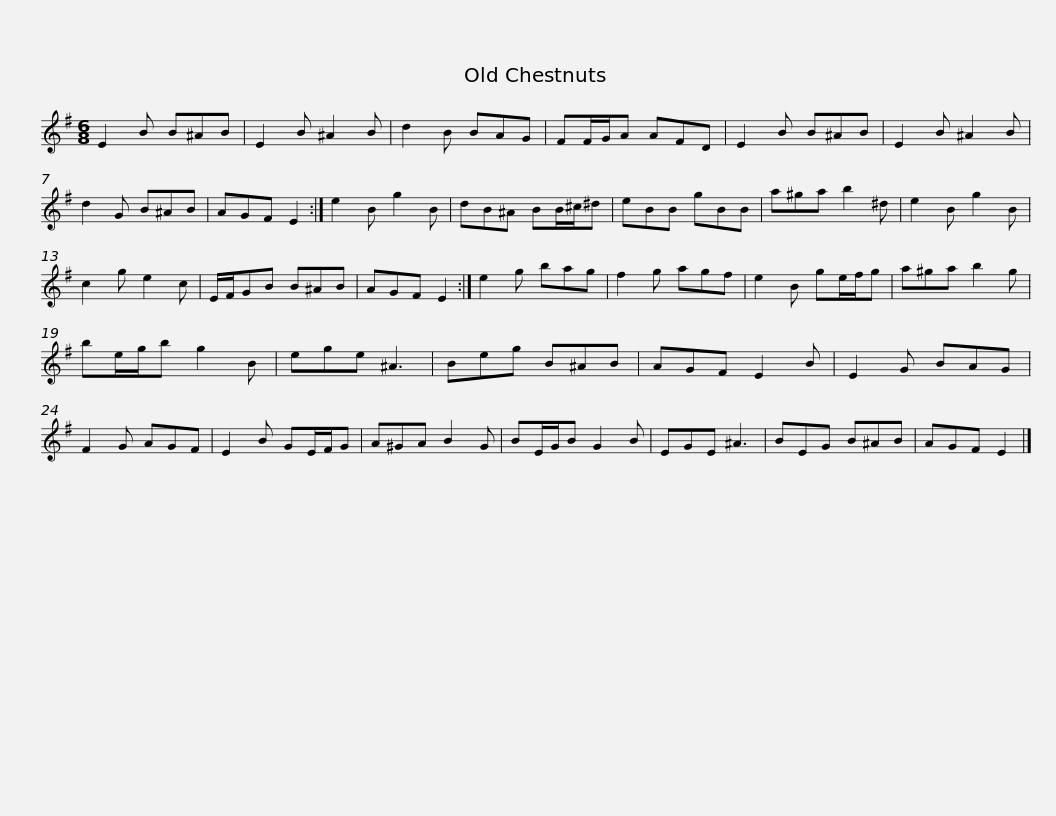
X:1
L:1/8
M:6/8
I:linebreak $
K:Emin
V:1 treble
V:1
 E2 B B^AB | E2 B ^A2 B | d2 B BAG | FF/G/A AFD | E2 B B^AB | %5
 E2 B ^A2 B | d2 G B^AB | AGF E2 :|$ e2 B g2 B | dB^A BB/^c/^d | %10
 eBB gBB | a^ga b2 ^d | e2 B g2 B | c2 g e2 c | E/F/GB B^AB |$ %15
 AGF E2 :| e2 g bag | f2 g agf | e2 B ge/f/g | a^ga b2 g | %20
 be/g/b g2 B | ege ^A3 |$ Beg B^AB | AGF E2 B | E2 G BAG | %25
 F2 G AGF | E2 B GE/F/G | A^GA B2 G | BE/G/B G2 B |$ EGE ^A3 | %30
 BEG B^AB | AGF E2 |] %32
